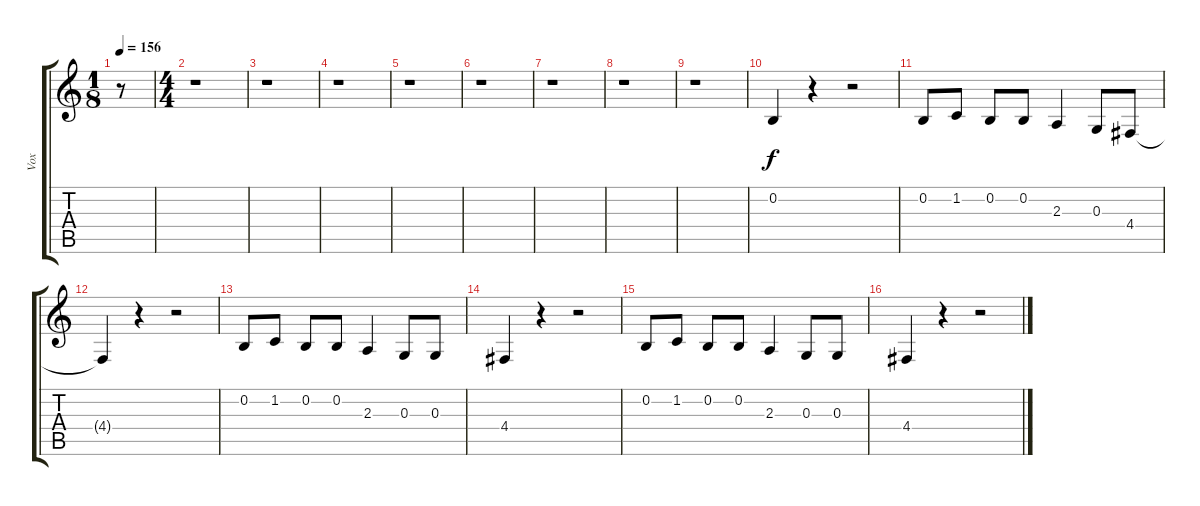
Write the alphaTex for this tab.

\track ("Vox" "Vox") {instrument synthvoice}
\staff {score tabs}
\tuning (E4 B3 G3 D3 A2 E2) {hide}
\ts (1 8)
\tempo 156
\clef g2
\ks c
r.8{dy f instrument synthvoice} |
\ts (4 4)
r.1 |
r.1 |
r.1 |
r.1 |
r.1 |
r.1 |
r.1 |
r.1 |
0.2.4 r.4 r.2 |
0.2.8 1.2.8 0.2.8 0.2.8 2.3.4 0.3.8 4.4.8 |
4.4{t}.4 r.4 r.2 |
0.2.8 1.2.8 0.2.8 0.2.8 2.3.4 0.3.8 0.3.8 |
4.4.4 r.4 r.2 |
0.2.8 1.2.8 0.2.8 0.2.8 2.3.4 0.3.8 0.3.8 |
4.4.4 r.4 r.2
